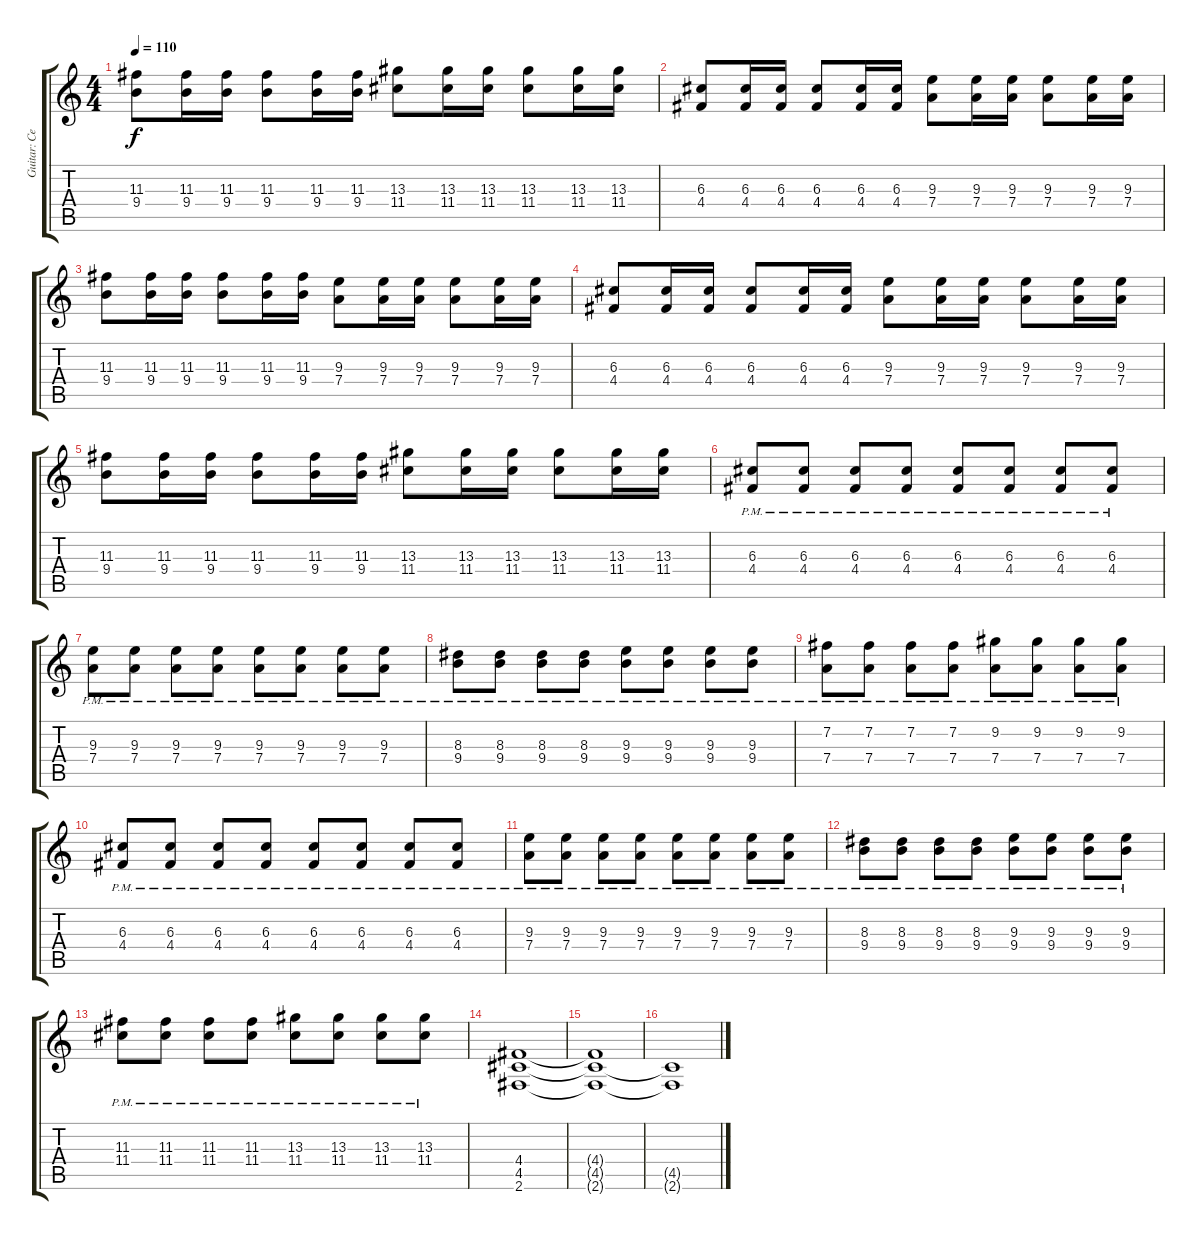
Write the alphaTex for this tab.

\track ("Guitar: Серёга" "Guitar: Се") {instrument overdrivenguitar}
\staff {score tabs}
\tuning (E4 B3 G3 D3 A2 E2) {hide}
\ts (4 4)
\tempo 110
\clef g2
\ks c
(11.3 9.4).8{dy f} (11.3 9.4).16 (11.3 9.4).16 (11.3 9.4).8 (11.3 9.4).16 (11.3 9.4).16 (13.3 11.4).8 (13.3 11.4).16 (13.3 11.4).16 (13.3 11.4).8 (13.3 11.4).16 (13.3 11.4).16 |
(6.3 4.4).8 (6.3 4.4).16 (6.3 4.4).16 (6.3 4.4).8 (6.3 4.4).16 (6.3 4.4).16 (9.3 7.4).8 (9.3 7.4).16 (9.3 7.4).16 (9.3 7.4).8 (9.3 7.4).16 (9.3 7.4).16 |
(11.3 9.4).8 (11.3 9.4).16 (11.3 9.4).16 (11.3 9.4).8 (11.3 9.4).16 (11.3 9.4).16 (9.3 7.4).8 (9.3 7.4).16 (9.3 7.4).16 (9.3 7.4).8 (9.3 7.4).16 (9.3 7.4).16 |
(6.3 4.4).8 (6.3 4.4).16 (6.3 4.4).16 (6.3 4.4).8 (6.3 4.4).16 (6.3 4.4).16 (9.3 7.4).8 (9.3 7.4).16 (9.3 7.4).16 (9.3 7.4).8 (9.3 7.4).16 (9.3 7.4).16 |
(11.3 9.4).8 (11.3 9.4).16 (11.3 9.4).16 (11.3 9.4).8 (11.3 9.4).16 (11.3 9.4).16 (13.3 11.4).8 (13.3 11.4).16 (13.3 11.4).16 (13.3 11.4).8 (13.3 11.4).16 (13.3 11.4).16 |
(6.3{pm} 4.4{pm}).8 (6.3{pm} 4.4{pm}).8 (6.3{pm} 4.4{pm}).8 (6.3{pm} 4.4{pm}).8 (6.3{pm} 4.4{pm}).8 (6.3{pm} 4.4{pm}).8 (6.3{pm} 4.4{pm}).8 (6.3{pm} 4.4{pm}).8 |
(9.3{pm} 7.4{pm}).8 (9.3{pm} 7.4{pm}).8 (9.3{pm} 7.4{pm}).8 (9.3{pm} 7.4{pm}).8 (9.3{pm} 7.4{pm}).8 (9.3{pm} 7.4{pm}).8 (9.3{pm} 7.4{pm}).8 (9.3{pm} 7.4{pm}).8 |
(8.3{pm} 9.4{pm}).8 (8.3{pm} 9.4{pm}).8 (8.3{pm} 9.4{pm}).8 (8.3{pm} 9.4{pm}).8 (9.3{pm} 9.4{pm}).8 (9.3{pm} 9.4{pm}).8 (9.3{pm} 9.4{pm}).8 (9.3{pm} 9.4{pm}).8 |
(7.2{pm} 7.4{pm}).8 (7.2{pm} 7.4{pm}).8 (7.2{pm} 7.4{pm}).8 (7.2{pm} 7.4{pm}).8 (9.2{pm} 7.4{pm}).8 (9.2{pm} 7.4{pm}).8 (9.2{pm} 7.4{pm}).8 (9.2{pm} 7.4{pm}).8 |
(6.3{pm} 4.4{pm}).8 (6.3{pm} 4.4{pm}).8 (6.3{pm} 4.4{pm}).8 (6.3{pm} 4.4{pm}).8 (6.3{pm} 4.4{pm}).8 (6.3{pm} 4.4{pm}).8 (6.3{pm} 4.4{pm}).8 (6.3{pm} 4.4{pm}).8 |
(9.3{pm} 7.4{pm}).8 (9.3{pm} 7.4{pm}).8 (9.3{pm} 7.4{pm}).8 (9.3{pm} 7.4{pm}).8 (9.3{pm} 7.4{pm}).8 (9.3{pm} 7.4{pm}).8 (9.3{pm} 7.4{pm}).8 (9.3{pm} 7.4{pm}).8 |
(8.3{pm} 9.4{pm}).8 (8.3{pm} 9.4{pm}).8 (8.3{pm} 9.4{pm}).8 (8.3{pm} 9.4{pm}).8 (9.3{pm} 9.4{pm}).8 (9.3{pm} 9.4{pm}).8 (9.3{pm} 9.4{pm}).8 (9.3{pm} 9.4{pm}).8 |
(11.3{pm} 11.4{pm}).8 (11.3{pm} 11.4{pm}).8 (11.3{pm} 11.4{pm}).8 (11.3{pm} 11.4{pm}).8 (13.3{pm} 11.4{pm}).8 (13.3{pm} 11.4{pm}).8 (13.3{pm} 11.4{pm}).8 (13.3{pm} 11.4{pm}).8 |
(4.4 4.5 2.6).1{volume 2} |
(4.4{t} 4.5{t} 2.6{t}).1 |
(4.5{t} 2.6{t}).1
